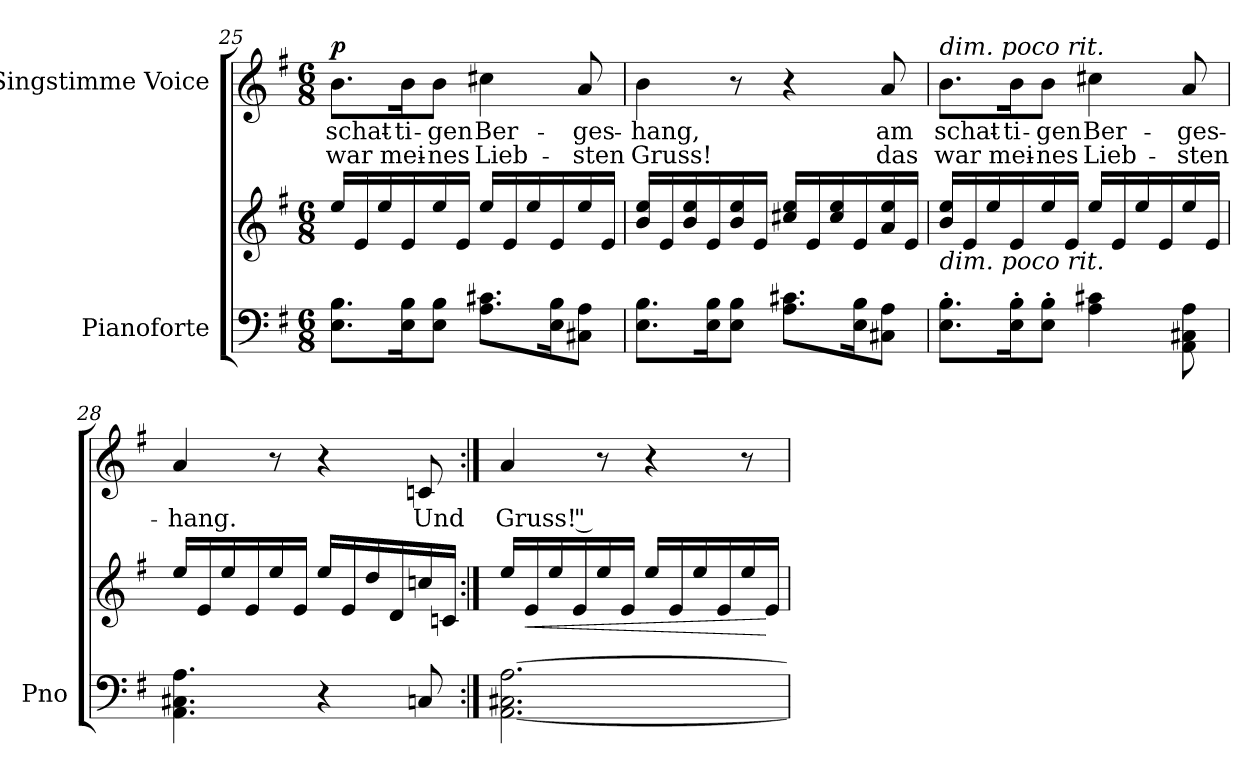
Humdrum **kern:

**kern	**kern	**dynam	**kern	**text	**text	**dynam
*part2	*part2	*part2	*part1	*part1	*part1	*part1
*staff3	*staff2	*staff2/3	*staff1	*staff1	*staff1	*staff1
*I"Pianoforte	*	*	*I"Singstimme Voice	*	*	*
*I'Pno	*	*	*	*	*	*
*clefF4	*clefG2	*	*clefG2	*	*	*
*k[f#]	*k[f#]	*	*k[f#]	*	*	*
*M6/8	*M6/8	*	*M6/8	*	*	*
=25	=25	=25	=25	=25	=25	=25
!	!	!	!	!	!	!LO:DY:a
8.E\ 8.B\L	16ee/LL	.	8.b\L	schat-	war	p
.	16e/	.	.	.	.	.
.	16ee/	.	.	.	.	.
16E\ 16B\K	16e/	.	16b\K	-ti-	mei-	.
8E\ 8B\J	16ee/	.	8b\J	-gen	-nes	.
.	16e/JJ	.	.	.	.	.
8.A\ 8.c#X\L	16ee/LL	.	4cc#X\	Ber-	Lieb-	.
.	16e/	.	.	.	.	.
.	16ee/	.	.	.	.	.
16E\ 16B\K	16e/	.	.	.	.	.
8C#X\ 8A\J	16ee/	.	8a/	-ges-	-sten	.
.	16e/JJ	.	.	.	.	.
=26	=26	=26	=26	=26	=26	=26
8.E\ 8.B\L	16b/ 16ee/LL	.	4b\	-hang,	Gruss!	.
.	16e/	.	.	.	.	.
.	16b/ 16ee/	.	.	.	.	.
16E\ 16B\K	16e/	.	.	.	.	.
8E\ 8B\J	16b/ 16ee/	.	8r	.	.	.
.	16e/JJ	.	.	.	.	.
8.A\ 8.c#X\L	16cc#X/ 16ee/LL	.	4r	.	.	.
.	16e/	.	.	.	.	.
.	16cc#/ 16ee/	.	.	.	.	.
16E\ 16B\K	16e/	.	.	.	.	.
8C#X\ 8A\J	16a/ 16ee/	.	8a/	am	das	.
.	16e/JJ	.	.	.	.	.
=27	=27	=27	=27	=27	=27	=27
!	!	!	!LO:TX:a:i:t=dim. poco rit.	!	!	!
!	!LO:TX:b:i:t=dim. poco rit.	!	!	!	!	!
8.E'\ 8.B'\L	16b/ 16ee/LL	.	8.b\L	schat-	war	.
.	16e/	.	.	.	.	.
.	16ee/	.	.	.	.	.
16E'\ 16B'\K	16e/	.	16b\K	-ti-	mei-	.
8E'\ 8B'\J	16ee/	.	8b\J	-gen	-nes	.
.	16e/JJ	.	.	.	.	.
4A\ 4c#X\	16ee/LL	.	4cc#X\	Ber-	Lieb-	.
.	16e/	.	.	.	.	.
.	16ee/	.	.	.	.	.
.	16e/	.	.	.	.	.
8AA\ 8C#X\ 8A\	16ee/	.	8a/	-ges-	-sten	.
.	16e/JJ	.	.	.	.	.
=28	=28	=28	=28	=28	=28	=28
4.AA\ 4.C#X\ 4.A\	16ee/LL	.	4a/	-hang.	.	.
.	16e/	.	.	.	.	.
.	16ee/	.	.	.	.	.
.	16e/	.	.	.	.	.
.	16ee/	.	8r	.	.	.
.	16e/JJ	.	.	.	.	.
4r	16ee/LL	.	4r	.	.	.
.	16e/	.	.	.	.	.
.	16dd/	.	.	.	.	.
.	16d/	.	.	.	.	.
8Cn/	16ccn/	.	8cn/	Und	.	.
.	16cn/JJ	.	.	.	.	.
=29:|!	=29:|!	=29:|!	=29:|!	=29:|!	=29:|!	=29:|!
[2.AA\ 2.C#X\ [2.A\	16ee/LL	.	4a/	Gruss! "	.	.
!	!	!LO:HP:b	!	!	!	!
.	16e/	<	.	.	.	.
.	16ee/	.	.	.	.	.
.	16e/	.	.	.	.	.
.	16ee/	.	8r	.	.	.
.	16e/JJ	.	.	.	.	.
.	16ee/LL	.	4r	.	.	.
.	16e/	.	.	.	.	.
.	16ee/	.	.	.	.	.
.	16e/	.	.	.	.	.
.	16ee/	.	8r	.	.	.
.	16e/JJ	[	.	.	.	.
=	=	=	=	=	=	=
*-	*-	*-	*-	*-	*-	*-
